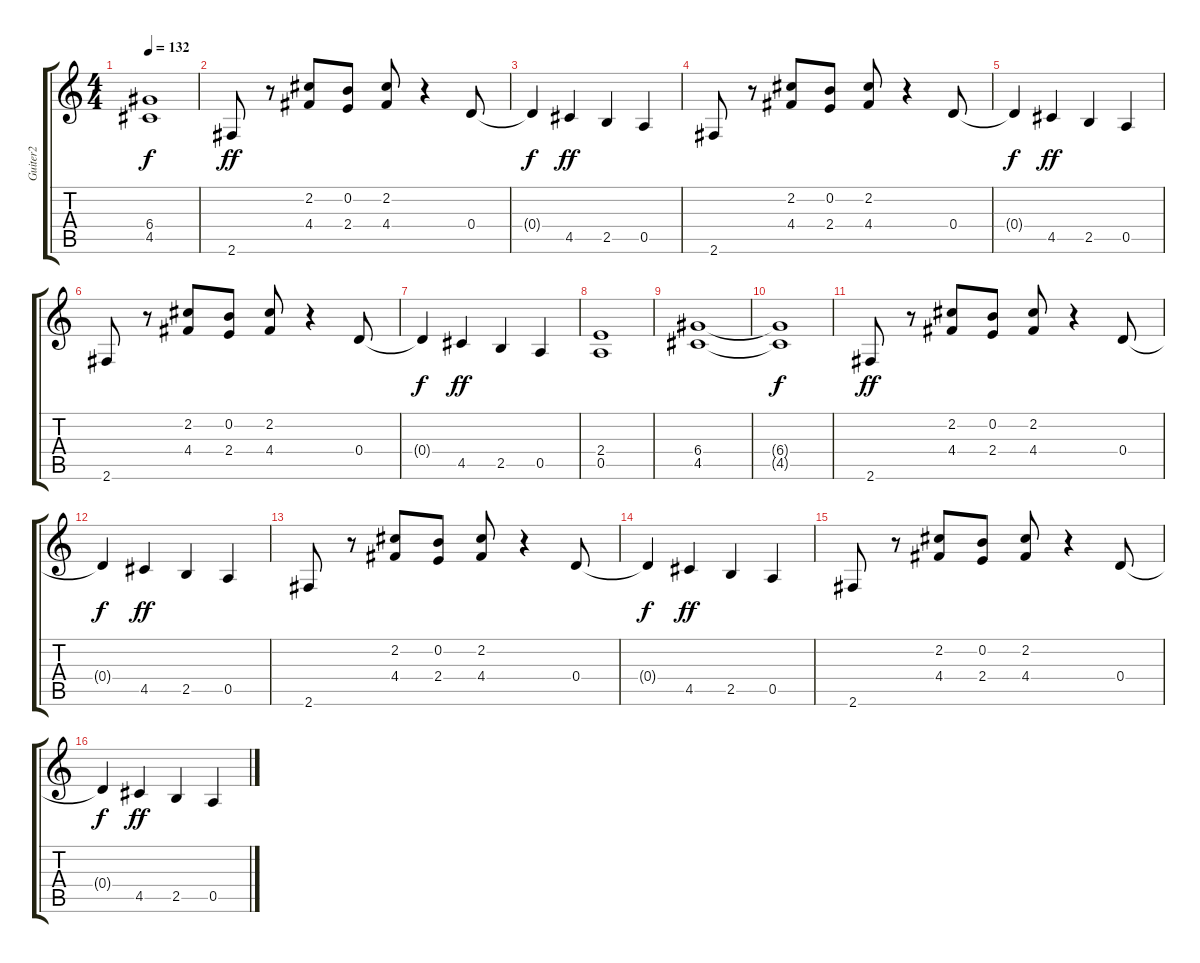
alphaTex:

\track ("Guiter2" "Guiter2") {instrument overdrivenguitar}
\staff {score tabs}
\tuning (E4 B3 G3 D3 A2 E2) {hide}
\ts (4 4)
\tempo 132
\clef g2
\ks c
(6.4{t} 4.5{t}).1{dy f} |
2.6.8{dy ff} r.8 (2.2 4.4).8 (0.2 2.4).8 (2.2 4.4).8 r.4 0.4.8 |
0.4{t}.4{dy f} 4.5.4{dy ff} 2.5.4 0.5.4 |
2.6.8 r.8 (2.2 4.4).8 (0.2 2.4).8 (2.2 4.4).8 r.4 0.4.8 |
0.4{t}.4{dy f} 4.5.4{dy ff} 2.5.4 0.5.4 |
2.6.8 r.8 (2.2 4.4).8 (0.2 2.4).8 (2.2 4.4).8 r.4 0.4.8 |
0.4{t}.4{dy f} 4.5.4{dy ff} 2.5.4 0.5.4 |
(2.4 0.5).1 |
(6.4 4.5).1 |
(6.4{t} 4.5{t}).1{dy f} |
2.6.8{dy ff} r.8 (2.2 4.4).8 (0.2 2.4).8 (2.2 4.4).8 r.4 0.4.8 |
0.4{t}.4{dy f} 4.5.4{dy ff} 2.5.4 0.5.4 |
2.6.8 r.8 (2.2 4.4).8 (0.2 2.4).8 (2.2 4.4).8 r.4 0.4.8 |
0.4{t}.4{dy f} 4.5.4{dy ff} 2.5.4 0.5.4 |
2.6.8 r.8 (2.2 4.4).8 (0.2 2.4).8 (2.2 4.4).8 r.4 0.4.8 |
0.4{t}.4{dy f} 4.5.4{dy ff} 2.5.4 0.5.4
